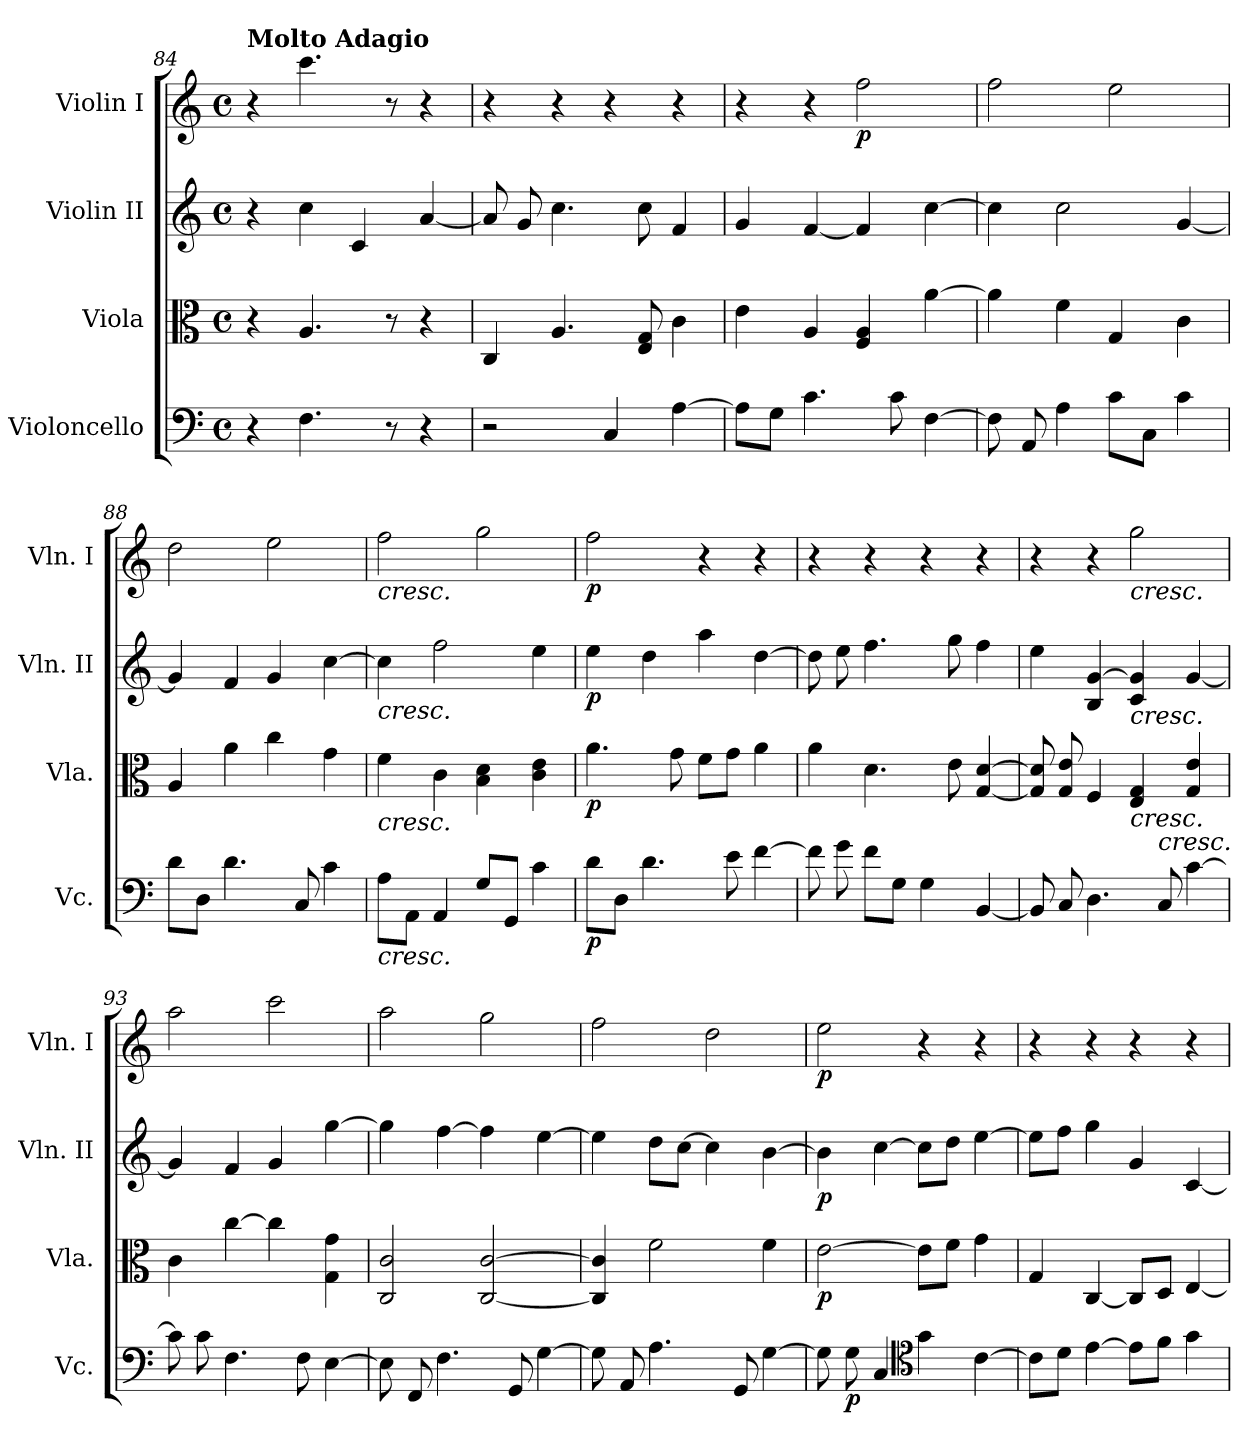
**kern	**dynam	**kern	**dynam	**kern	**dynam	**kern	**dynam
*part4	*part4	*part3	*part3	*part2	*part2	*part1	*part1
*staff4	*staff4	*staff3	*staff3	*staff2	*staff2	*staff1	*staff1
*I"Violoncello	*	*I"Viola	*	*I"Violin II	*	*I"Violin I	*
*I'Vc.	*	*I'Vla.	*	*I'Vln. II	*	*I'Vln. I	*
*clefF4	*	*clefC3	*	*clefG2	*	*clefG2	*
*k[]	*	*k[]	*	*k[]	*	*k[]	*
*M4/4	*	*M4/4	*	*M4/4	*	*M4/4	*
*met(c)	*	*met(c)	*	*met(c)	*	*met(c)	*
*MM60	*	*MM60	*	*MM60	*	*MM60	*
=84	=84	=84	=84	=84	=84	=84	=84
!	!	!	!	!	!	!LO:TX:a:B:t=Molto Adagio	!
4r	.	4r	.	4r	.	4r	.
4.F\	.	4.A/	.	4cc\	.	4.ccc\	.
.	.	.	.	4c/	.	.	.
8r	.	8r	.	.	.	8r	.
4r	.	4r	.	[4a/	.	4r	.
=85	=85	=85	=85	=85	=85	=85	=85
2r	.	4C/	.	8a/]	.	4r	.
.	.	.	.	8g/	.	.	.
.	.	4.A/	.	4.cc\	.	4r	.
4C/	.	.	.	.	.	4r	.
.	.	8E/ 8G/	.	8cc\	.	.	.
[4A\	.	4c\	.	4f/	.	4r	.
=86	=86	=86	=86	=86	=86	=86	=86
8A\L]	.	4e\	.	4g/	.	4r	.
8G\J	.	.	.	.	.	.	.
4.c\	.	4A/	.	[4f/	.	4r	.
!	!	!	!	!	!	!	!LO:DY:b
.	.	4F/ 4A/	.	4f/]	.	2ff\	p
8c\	.	.	.	.	.	.	.
[4F\	.	[4a\	.	[4cc\	.	.	.
=87	=87	=87	=87	=87	=87	=87	=87
8F\]	.	4a\]	.	4cc\]	.	2ff\	.
8AA/	.	.	.	.	.	.	.
4A\	.	4f\	.	2cc\	.	.	.
8c\L	.	4G/	.	.	.	2ee\	.
8C\J	.	.	.	.	.	.	.
4c\	.	4c\	.	[4g/	.	.	.
=88	=88	=88	=88	=88	=88	=88	=88
8d\L	.	4A/	.	4g/]	.	2dd\	.
8D\J	.	.	.	.	.	.	.
4.d\	.	4a\	.	4f/	.	.	.
.	.	4cc\	.	4g/	.	2ee\	.
8C/	.	.	.	.	.	.	.
4c\	.	4g\	.	[4cc\	.	.	.
=89	=89	=89	=89	=89	=89	=89	=89
!	!	!	!	!	!	!LO:TX:b:i:t=cresc.	!
!	!	!	!	!LO:TX:b:i:t=cresc.	!	!	!
!	!	!LO:TX:b:i:t=cresc.	!	!	!	!	!
!LO:TX:b:i:t=cresc.	!	!	!	!	!	!	!
8A\L	.	4f\	.	4cc\]	.	2ff\	.
8AA\J	.	.	.	.	.	.	.
4AA/	.	4c\	.	2ff\	.	.	.
8G/L	.	4B\ 4d\	.	.	.	2gg\	.
8GG/J	.	.	.	.	.	.	.
4c\	.	4c\ 4e\	.	4ee\	.	.	.
=90	=90	=90	=90	=90	=90	=90	=90
!	!LO:DY:b	!	!LO:DY:b	!	!LO:DY:b	!	!LO:DY:b
8d\L	p	4.a\	p	4ee\	p	2ff\	p
8D\J	.	.	.	.	.	.	.
4.d\	.	.	.	4dd\	.	.	.
.	.	8g\	.	.	.	.	.
.	.	8f\L	.	4aa\	.	4r	.
8e\	.	8g\J	.	.	.	.	.
[4f\	.	4a\	.	[4dd\	.	4r	.
=91	=91	=91	=91	=91	=91	=91	=91
8f\]	.	4a\	.	8dd\]	.	4r	.
8g\	.	.	.	8ee\	.	.	.
8f\L	.	4.d\	.	4.ff\	.	4r	.
8G\J	.	.	.	.	.	.	.
4G\	.	.	.	.	.	4r	.
.	.	8e\	.	8gg\	.	.	.
[4BB/	.	[4G/ [4d/	.	4ff\	.	4r	.
=92	=92	=92	=92	=92	=92	=92	=92
8BB/]	.	8G/] 8d/]	.	4ee\	.	4r	.
8C/	.	8G/ 8e/	.	.	.	.	.
4.D\	.	4F/	.	4B/ [4g/	.	4r	.
!	!	!	!	!	!	!LO:TX:b:i:t=cresc.	!
!	!	!	!	!LO:TX:b:i:t=cresc.	!	!	!
!	!	!LO:TX:b:i:t=cresc.	!	!	!	!	!
.	.	4E/ 4G/	.	4c/ 4g/]	.	2gg\	.
!LO:TX:a:i:t=cresc.	!	!	!	!	!	!	!
8C/	.	.	.	.	.	.	.
[4c\	.	4G/ 4e/	.	[4g/	.	.	.
=93	=93	=93	=93	=93	=93	=93	=93
8c\]	.	4c\	.	4g/]	.	2aa\	.
8c\	.	.	.	.	.	.	.
4.F\	.	[4cc\	.	4f/	.	.	.
.	.	4cc\]	.	4g/	.	2ccc\	.
8F\	.	.	.	.	.	.	.
[4E\	.	4G\ 4g\	.	[4gg\	.	.	.
=94	=94	=94	=94	=94	=94	=94	=94
8E\]	.	2C/ 2c/	.	4gg\]	.	2aa\	.
8FF/	.	.	.	.	.	.	.
4.F\	.	.	.	[4ff\	.	.	.
.	.	[2C/ [2c/	.	4ff\]	.	2gg\	.
8GG/	.	.	.	.	.	.	.
[4G\	.	.	.	[4ee\	.	.	.
=95	=95	=95	=95	=95	=95	=95	=95
8G\]	.	4C/] 4c/]	.	4ee\]	.	2ff\	.
8AA/	.	.	.	.	.	.	.
4.A\	.	2f\	.	8dd\L	.	.	.
.	.	.	.	[8cc\J	.	.	.
.	.	.	.	4cc\]	.	2dd\	.
8GG/	.	.	.	.	.	.	.
[4G\	.	4f\	.	[4b\	.	.	.
=96	=96	=96	=96	=96	=96	=96	=96
!	!	!	!LO:DY:b	!	!LO:DY:b	!	!LO:DY:b
8G\]	.	[2e\	p	4b\]	p	2ee\	p
!	!LO:DY:b	!	!	!	!	!	!
8G\	p	.	.	.	.	.	.
4C/	.	.	.	[4cc\	.	.	.
*clefC4	*	*	*	*	*	*	*
4g\	.	8e\L]	.	8cc\L]	.	4r	.
.	.	8f\J	.	8dd\J	.	.	.
[4c\	.	4g\	.	[4ee\	.	4r	.
=97	=97	=97	=97	=97	=97	=97	=97
8c\L]	.	4G/	.	8ee\L]	.	4r	.
8d\J	.	.	.	8ff\J	.	.	.
[4e\	.	[4C/	.	4gg\	.	4r	.
8e\L]	.	8C/L]	.	4g/	.	4r	.
8f\J	.	8D/J	.	.	.	.	.
4g\	.	[4E/	.	[4c/	.	4r	.
=	=	=	=	=	=	=	=
*-	*-	*-	*-	*-	*-	*-	*-
